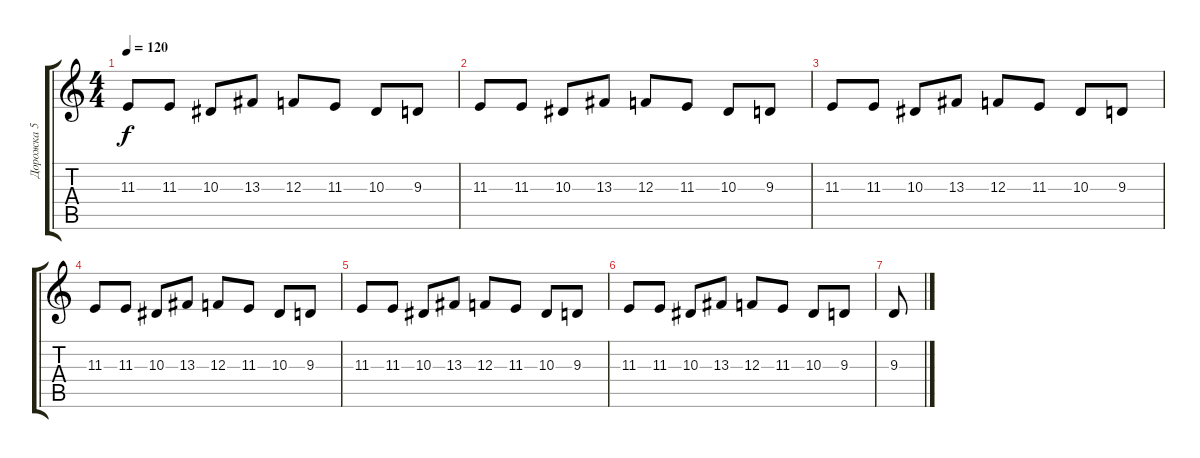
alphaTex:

\track ("Дорожка 5" "Дорожка 5") {instrument vibraphone}
\staff {score tabs}
\tuning (D4 A3 F3 C3 G2 D2) {hide}
\ts (4 4)
\tempo 120
\clef g2
\ks c
11.3.8{dy f} 11.3.8 10.3.8 13.3.8 12.3.8 11.3.8 10.3.8 9.3.8 |
11.3.8 11.3.8 10.3.8 13.3.8 12.3.8 11.3.8 10.3.8 9.3.8 |
11.3.8 11.3.8 10.3.8 13.3.8 12.3.8 11.3.8 10.3.8 9.3.8 |
11.3.8 11.3.8 10.3.8 13.3.8 12.3.8 11.3.8 10.3.8 9.3.8 |
11.3.8 11.3.8 10.3.8 13.3.8 12.3.8 11.3.8 10.3.8 9.3.8 |
11.3.8 11.3.8 10.3.8 13.3.8 12.3.8 11.3.8 10.3.8 9.3.8 |
9.3.8
